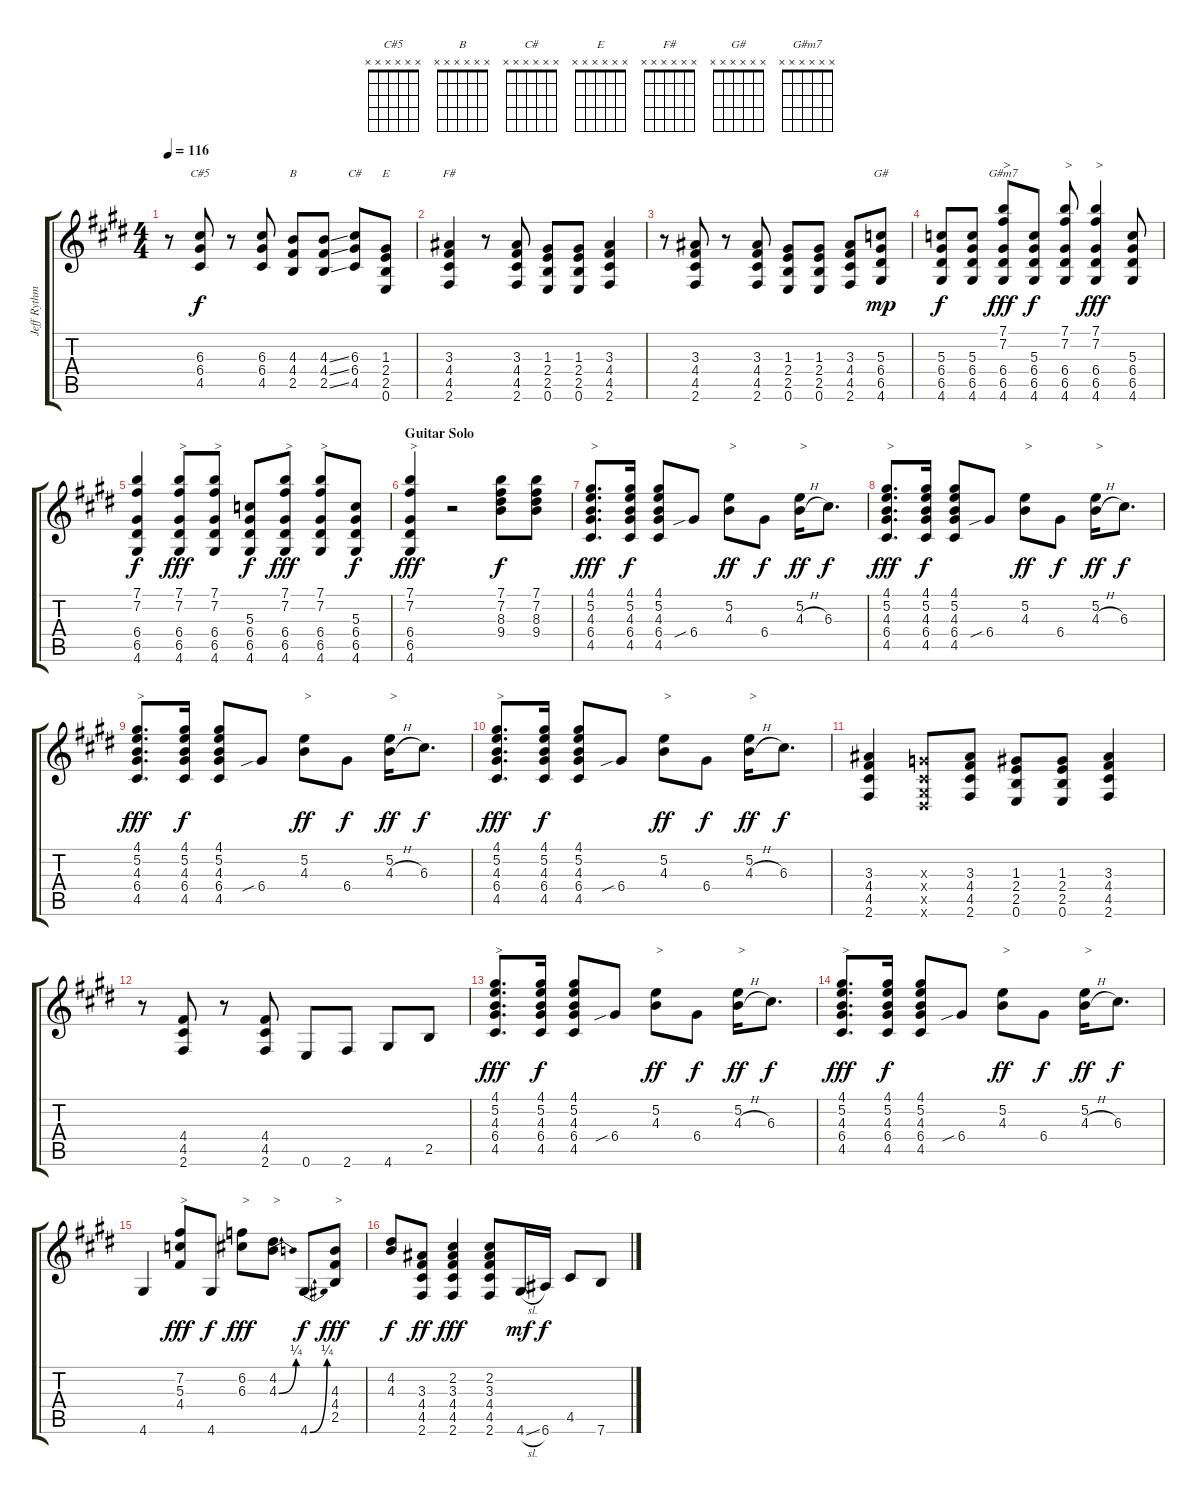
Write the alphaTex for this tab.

\track ("Jeff Rythm" "Jeff Rythm") {instrument distortionguitar}
\staff {score tabs}
\tuning (E4 B3 G3 D3 A2 E2) {hide}
\chord ("C#5" x x x x x x)
\chord ("B" x x x x x x)
\chord ("C#" x x x x x x)
\chord ("E" x x x x x x)
\chord ("F#" x x x x x x)
\chord ("G#" x x x x x x)
\chord ("G#m7" x x x x x x)
\ts (4 4)
\tempo 116
\clef g2
\ks e
r.8{dy f} (6.3 6.4 4.5).8{ch "C#5"} r.8 (6.3 6.4 4.5).8 (4.3 4.4 2.5).8{ch "B"} (4.3{ss} 4.4{ss} 2.5{ss}).8 (6.3 6.4 4.5).8{ch "C#"} (1.3 2.4 2.5 0.6).8{ch "E"} |
(3.3 4.4 4.5 2.6).4{ch "F#"} r.8 (3.3 4.4 4.5 2.6).8 (1.3 2.4 2.5 0.6).8 (1.3 2.4 2.5 0.6).8 (3.3 4.4 4.5 2.6).4 |
r.8 (3.3 4.4 4.5 2.6).8 r.8 (3.3 4.4 4.5 2.6).8 (1.3 2.4 2.5 0.6).8 (1.3 2.4 2.5 0.6).8 (3.3 4.4 4.5 2.6).8 (5.3 6.4 6.5 4.6).8{ch "G#" dy mp} |
(5.3 6.4 6.5 4.6).8{dy f} (5.3 6.4 6.5 4.6).8 (7.1 7.2 6.4 6.5 4.6).8{ch "G#m7" txt ">" dy fff} (5.3 6.4 6.5 4.6).8{dy f} (7.1 7.2 6.4 6.5 4.6).8{txt ">"} (7.1 7.2 6.4 6.5 4.6).4{txt ">" dy fff} (5.3 6.4 6.5 4.6).8 |
(7.1 7.2 6.4 6.5 4.6).4{dy f} (7.1 7.2 6.4 6.5 4.6).8{txt ">" dy fff} (7.1 7.2 6.4 6.5 4.6).8{txt ">"} (5.3 6.4 6.5 4.6).8{dy f} (7.1 7.2 6.4 6.5 4.6).8{txt ">" dy fff} (7.1 7.2 6.4 6.5 4.6).8{txt ">"} (5.3 6.4 6.5 4.6).8{dy f} |
\section ("" "Guitar Solo")
(7.1 7.2 6.4 6.5 4.6).4{txt ">" dy fff} r.2 (7.1 7.2 8.3 9.4).8{dy f} (7.1 7.2 8.3 9.4).8 |
(4.1 5.2 4.3 6.4 4.5).8{d txt ">" dy fff} (4.1 5.2 4.3 6.4 4.5).16{dy f} (4.1 5.2 4.3 6.4 4.5).8 6.4{sib}.8 (5.2 4.3).8{txt ">" dy ff} 6.4.8{dy f} (5.2 4.3{h}).16{txt ">" dy ff} 6.3.8{d dy f} |
(4.1 5.2 4.3 6.4 4.5).8{d txt ">" dy fff} (4.1 5.2 4.3 6.4 4.5).16{dy f} (4.1 5.2 4.3 6.4 4.5).8 6.4{sib}.8 (5.2 4.3).8{txt ">" dy ff} 6.4.8{dy f} (5.2 4.3{h}).16{txt ">" dy ff} 6.3.8{d dy f} |
(4.1 5.2 4.3 6.4 4.5).8{d txt ">" dy fff} (4.1 5.2 4.3 6.4 4.5).16{dy f} (4.1 5.2 4.3 6.4 4.5).8 6.4{sib}.8 (5.2 4.3).8{txt ">" dy ff} 6.4.8{dy f} (5.2 4.3{h}).16{txt ">" dy ff} 6.3.8{d dy f} |
(4.1 5.2 4.3 6.4 4.5).8{d txt ">" dy fff} (4.1 5.2 4.3 6.4 4.5).16{dy f} (4.1 5.2 4.3 6.4 4.5).8 6.4{sib}.8 (5.2 4.3).8{txt ">" dy ff} 6.4.8{dy f} (5.2 4.3{h}).16{txt ">" dy ff} 6.3.8{d dy f} |
(3.3 4.4 4.5 2.6).4 (0.3{x} -1.4{x} -1.5{x} -1.6{x}).8 (3.3 4.4 4.5 2.6).8 (1.3 2.4 2.5 0.6).8 (1.3 2.4 2.5 0.6).8 (3.3 4.4 4.5 2.6).4 |
r.8 (4.4 4.5 2.6).8 r.8 (4.4 4.5 2.6).8 0.6.8 2.6.8 4.6.8 2.5.8 |
(4.1 5.2 4.3 6.4 4.5).8{d txt ">" dy fff} (4.1 5.2 4.3 6.4 4.5).16{dy f} (4.1 5.2 4.3 6.4 4.5).8 6.4{sib}.8 (5.2 4.3).8{txt ">" dy ff} 6.4.8{dy f} (5.2 4.3{h}).16{txt ">" dy ff} 6.3.8{d dy f} |
(4.1 5.2 4.3 6.4 4.5).8{d txt ">" dy fff} (4.1 5.2 4.3 6.4 4.5).16{dy f} (4.1 5.2 4.3 6.4 4.5).8 6.4{sib}.8 (5.2 4.3).8{txt ">" dy ff} 6.4.8{dy f} (5.2 4.3{h}).16{txt ">" dy ff} 6.3.8{d dy f} |
4.6.4 (7.2 5.3 4.4).8{txt ">" dy fff} 4.6.8{dy f} (6.2 6.3).8{txt ">" dy fff} (4.2 4.3{be (bend 0 0 60 1)}).8{txt ">"} 4.6{be (bend 0 0 60 1)}.8{dy f} (4.3 4.4 2.5).8{txt ">" dy fff} |
(4.2 4.3).8{dy f} (3.3 4.4 4.5 2.6).8{dy ff} (2.2 3.3 4.4 4.5 2.6).4{dy fff} (2.2 3.3 4.4 4.5 2.6).8 4.6{sl}.16{dy mf} 6.6.16{dy f} 4.5.8 7.6.8
